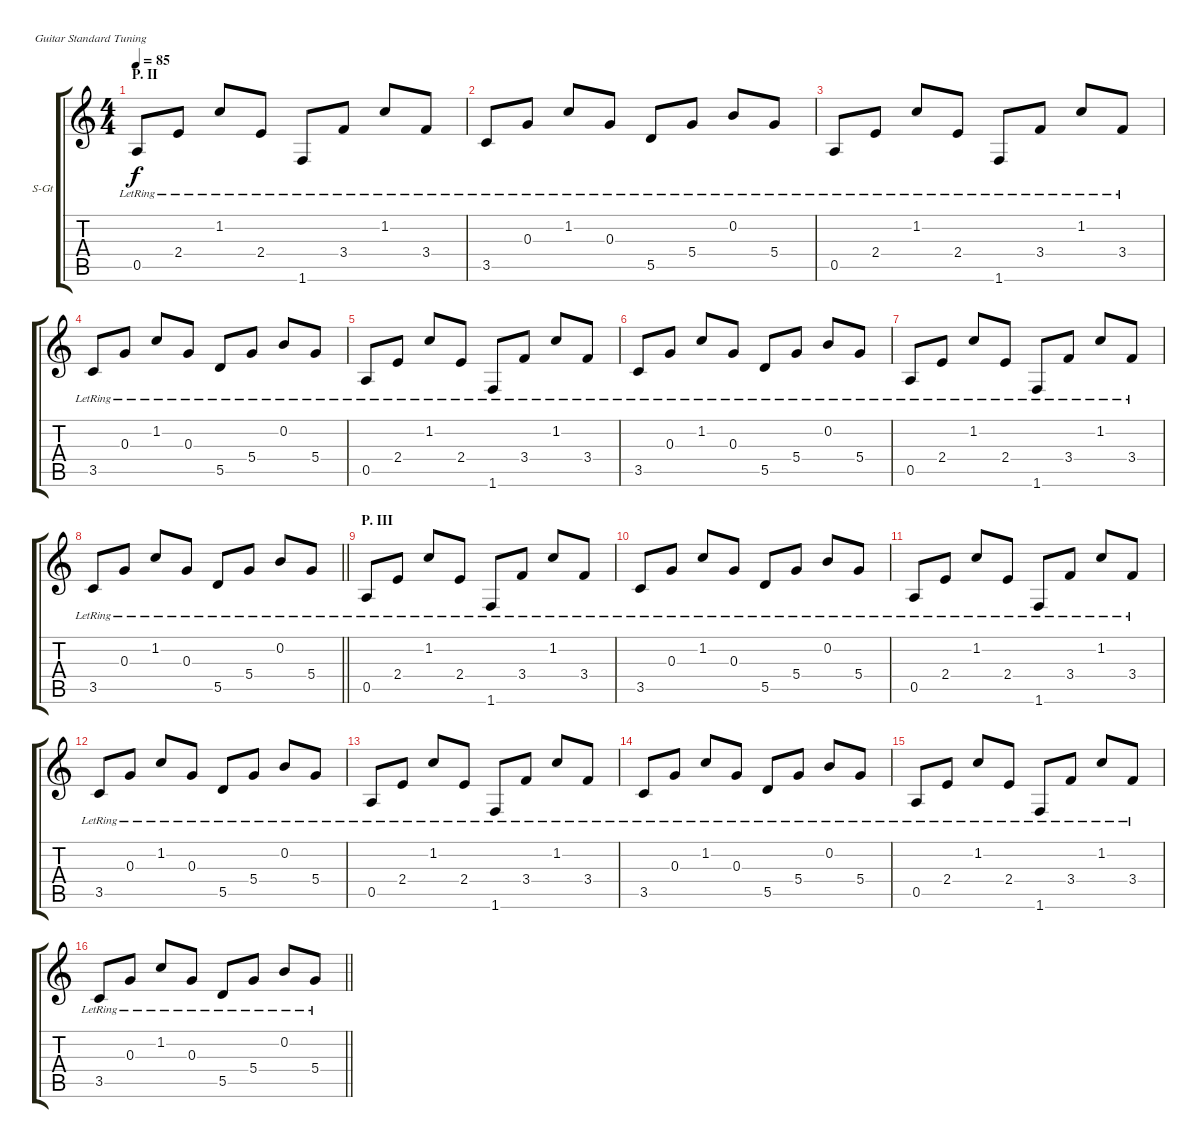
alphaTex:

\bracketExtendMode groupsimilarinstruments
\firstSystemTrackNameOrientation horizontal
\otherSystemsTrackNameOrientation horizontal
\track ("Rhytm Guitar (Left) (Clean)" "S-Gt") {instrument acousticguitarsteel}
\staff {score tabs}
\tuning (E4 B3 G3 D3 A2 E2)
\ts (4 4)
\section ("" "P. II")
\tempo 85
\clef g2
\ks c
0.5{lr}.8{dy f} 2.4{lr}.8 1.2{lr}.8 2.4{lr}.8 1.6{lr}.8 3.4{lr}.8 1.2{lr}.8 3.4{lr}.8 |
3.5{lr}.8 0.3{lr}.8 1.2{lr}.8 0.3{lr}.8 5.5{lr}.8 5.4{lr}.8 0.2{lr}.8 5.4{lr}.8 |
0.5{lr}.8 2.4{lr}.8 1.2{lr}.8 2.4{lr}.8 1.6{lr}.8 3.4{lr}.8 1.2{lr}.8 3.4{lr}.8 |
3.5{lr}.8 0.3{lr}.8 1.2{lr}.8 0.3{lr}.8 5.5{lr}.8 5.4{lr}.8 0.2{lr}.8 5.4{lr}.8 |
0.5{lr}.8 2.4{lr}.8 1.2{lr}.8 2.4{lr}.8 1.6{lr}.8 3.4{lr}.8 1.2{lr}.8 3.4{lr}.8 |
3.5{lr}.8 0.3{lr}.8 1.2{lr}.8 0.3{lr}.8 5.5{lr}.8 5.4{lr}.8 0.2{lr}.8 5.4{lr}.8 |
0.5{lr}.8 2.4{lr}.8 1.2{lr}.8 2.4{lr}.8 1.6{lr}.8 3.4{lr}.8 1.2{lr}.8 3.4{lr}.8 |
\barLineRight lightlight
3.5{lr}.8 0.3{lr}.8 1.2{lr}.8 0.3{lr}.8 5.5{lr}.8 5.4{lr}.8 0.2{lr}.8 5.4{lr}.8 |
\section ("" "P. III")
0.5{lr}.8 2.4{lr}.8 1.2{lr}.8 2.4{lr}.8 1.6{lr}.8 3.4{lr}.8 1.2{lr}.8 3.4{lr}.8 |
3.5{lr}.8 0.3{lr}.8 1.2{lr}.8 0.3{lr}.8 5.5{lr}.8 5.4{lr}.8 0.2{lr}.8 5.4{lr}.8 |
0.5{lr}.8 2.4{lr}.8 1.2{lr}.8 2.4{lr}.8 1.6{lr}.8 3.4{lr}.8 1.2{lr}.8 3.4{lr}.8 |
3.5{lr}.8 0.3{lr}.8 1.2{lr}.8 0.3{lr}.8 5.5{lr}.8 5.4{lr}.8 0.2{lr}.8 5.4{lr}.8 |
0.5{lr}.8 2.4{lr}.8 1.2{lr}.8 2.4{lr}.8 1.6{lr}.8 3.4{lr}.8 1.2{lr}.8 3.4{lr}.8 |
3.5{lr}.8 0.3{lr}.8 1.2{lr}.8 0.3{lr}.8 5.5{lr}.8 5.4{lr}.8 0.2{lr}.8 5.4{lr}.8 |
0.5{lr}.8 2.4{lr}.8 1.2{lr}.8 2.4{lr}.8 1.6{lr}.8 3.4{lr}.8 1.2{lr}.8 3.4{lr}.8 |
\barLineRight lightlight
3.5{lr}.8 0.3{lr}.8 1.2{lr}.8 0.3{lr}.8 5.5{lr}.8 5.4{lr}.8 0.2{lr}.8 5.4{lr}.8
